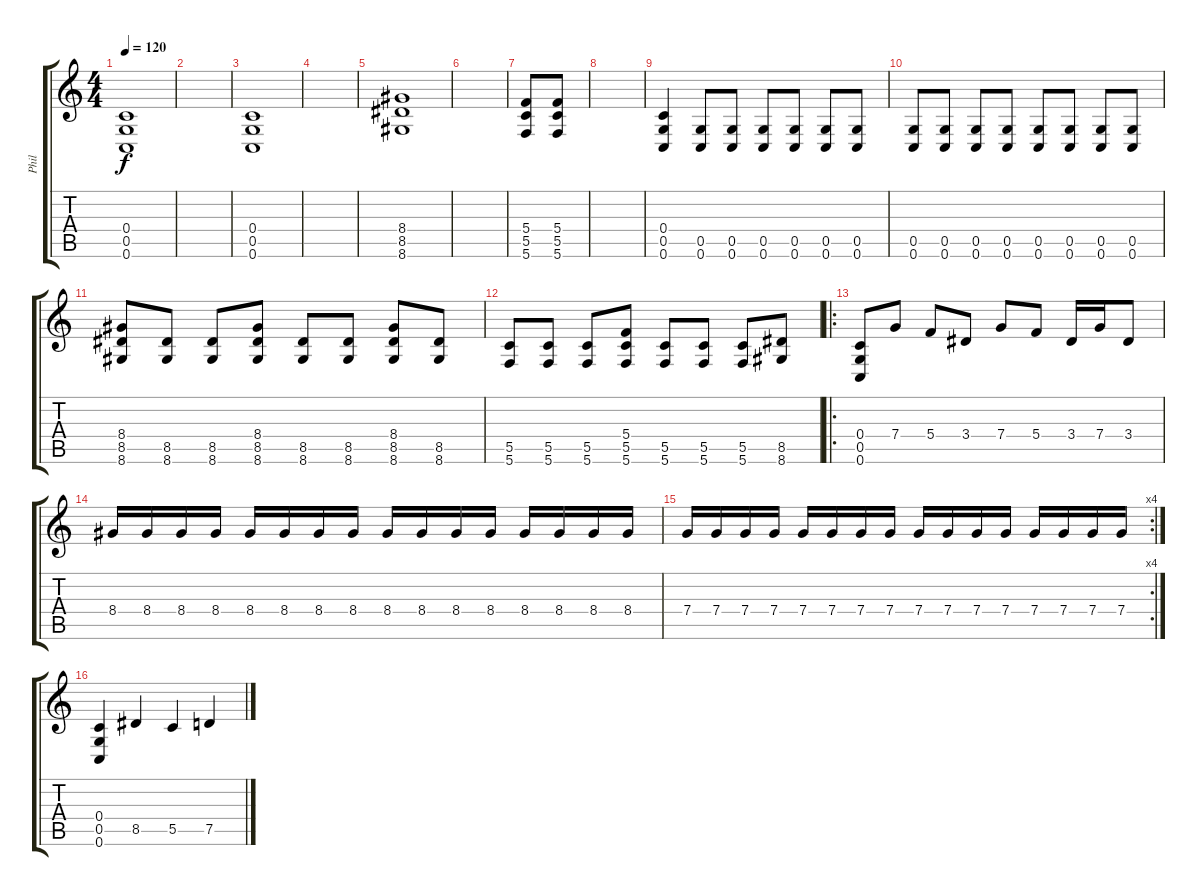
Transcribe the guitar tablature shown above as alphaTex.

\track ("Phil" "Phil") {instrument overdrivenguitar}
\staff {score tabs}
\tuning (D4 A3 F3 C3 G2 C2) {hide}
\ts (4 4)
\tempo 120
\clef g2
\ks c
(0.4 0.5 0.6).1{dy f} |
|
(0.4 0.5 0.6).1 |
|
(8.4 8.5 8.6).1 |
|
(5.4 5.5 5.6).8 (5.4 5.5 5.6).8 |
|
(0.4 0.5 0.6).4 (0.5 0.6).8 (0.5 0.6).8 (0.5 0.6).8 (0.5 0.6).8 (0.5 0.6).8 (0.5 0.6).8 |
(0.5 0.6).8 (0.5 0.6).8 (0.5 0.6).8 (0.5 0.6).8 (0.5 0.6).8 (0.5 0.6).8 (0.5 0.6).8 (0.5 0.6).8 |
(8.4 8.5 8.6).8 (8.5 8.6).8 (8.5 8.6).8 (8.4 8.5 8.6).8 (8.5 8.6).8 (8.5 8.6).8 (8.4 8.5 8.6).8 (8.5 8.6).8 |
(5.5 5.6).8 (5.5 5.6).8 (5.5 5.6).8 (5.4 5.5 5.6).8 (5.5 5.6).8 (5.5 5.6).8 (5.5 5.6).8 (8.5 8.6).8 |
\ro
(0.4 0.5 0.6).8 7.4.8 5.4.8 3.4.8 7.4.8 5.4.8 3.4.16 7.4.16 3.4.8 |
8.4.16 8.4.16 8.4.16 8.4.16 8.4.16 8.4.16 8.4.16 8.4.16 8.4.16 8.4.16 8.4.16 8.4.16 8.4.16 8.4.16 8.4.16 8.4.16 |
\rc 4
7.4.16 7.4.16 7.4.16 7.4.16 7.4.16 7.4.16 7.4.16 7.4.16 7.4.16 7.4.16 7.4.16 7.4.16 7.4.16 7.4.16 7.4.16 7.4.16 |
(0.4 0.5 0.6).4 8.5.4 5.5.4 7.5.4
